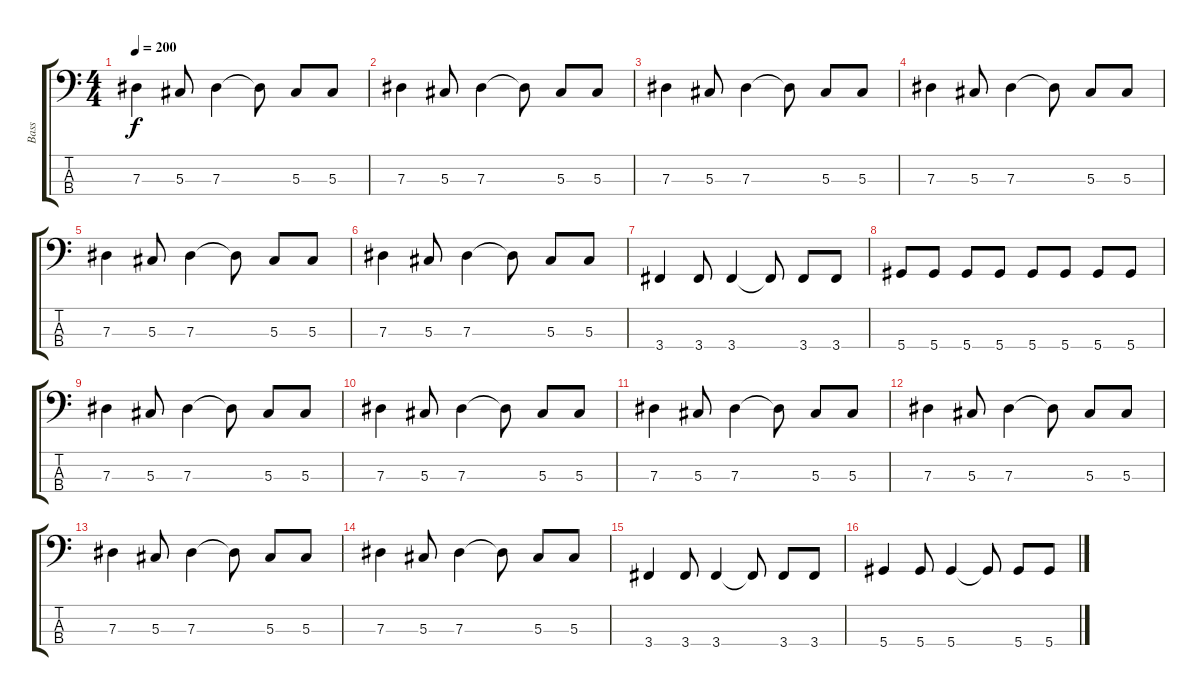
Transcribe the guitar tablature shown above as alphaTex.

\track ("Bass" "Bass") {instrument electricbasspick}
\staff {score tabs}
\tuning (Gb2 Db2 Ab1 Eb1) {hide}
\ts (4 4)
\tempo 200
\clef f4
\ks c
7.3.4{dy f} 5.3.8 7.3.4 7.3{t}.8 5.3.8 5.3.8 |
7.3.4 5.3.8 7.3.4 7.3{t}.8 5.3.8 5.3.8 |
7.3.4 5.3.8 7.3.4 7.3{t}.8 5.3.8 5.3.8 |
7.3.4 5.3.8 7.3.4 7.3{t}.8 5.3.8 5.3.8 |
7.3.4 5.3.8 7.3.4 7.3{t}.8 5.3.8 5.3.8 |
7.3.4 5.3.8 7.3.4 7.3{t}.8 5.3.8 5.3.8 |
3.4.4 3.4.8 3.4.4 3.4{t}.8 3.4.8 3.4.8 |
5.4.8 5.4.8 5.4.8 5.4.8 5.4.8 5.4.8 5.4.8 5.4.8 |
7.3.4 5.3.8 7.3.4 7.3{t}.8 5.3.8 5.3.8 |
7.3.4 5.3.8 7.3.4 7.3{t}.8 5.3.8 5.3.8 |
7.3.4 5.3.8 7.3.4 7.3{t}.8 5.3.8 5.3.8 |
7.3.4 5.3.8 7.3.4 7.3{t}.8 5.3.8 5.3.8 |
7.3.4 5.3.8 7.3.4 7.3{t}.8 5.3.8 5.3.8 |
7.3.4 5.3.8 7.3.4 7.3{t}.8 5.3.8 5.3.8 |
3.4.4 3.4.8 3.4.4 3.4{t}.8 3.4.8 3.4.8 |
5.4.4 5.4.8 5.4.4 5.4{t}.8 5.4.8 5.4.8
